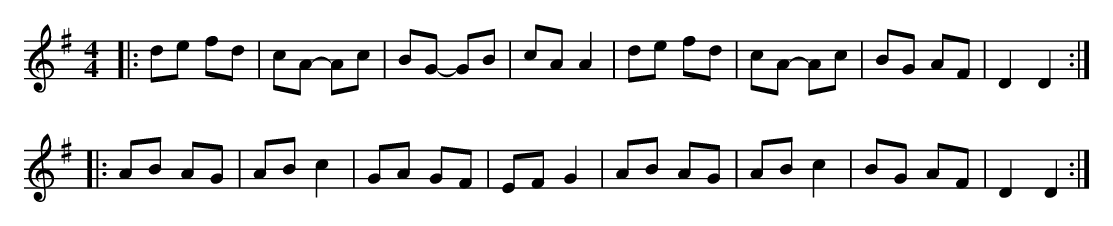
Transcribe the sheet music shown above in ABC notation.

X:1
M:4/4
K:Dmix
|:de fd|cA- Ac|BG- GB|cA A2|de fd|cA- Ac|BG AF|D2D2:|
|:AB AG|AB c2|GA GF|EF G2|AB AG|AB c2|BG AF|D2D2:|
